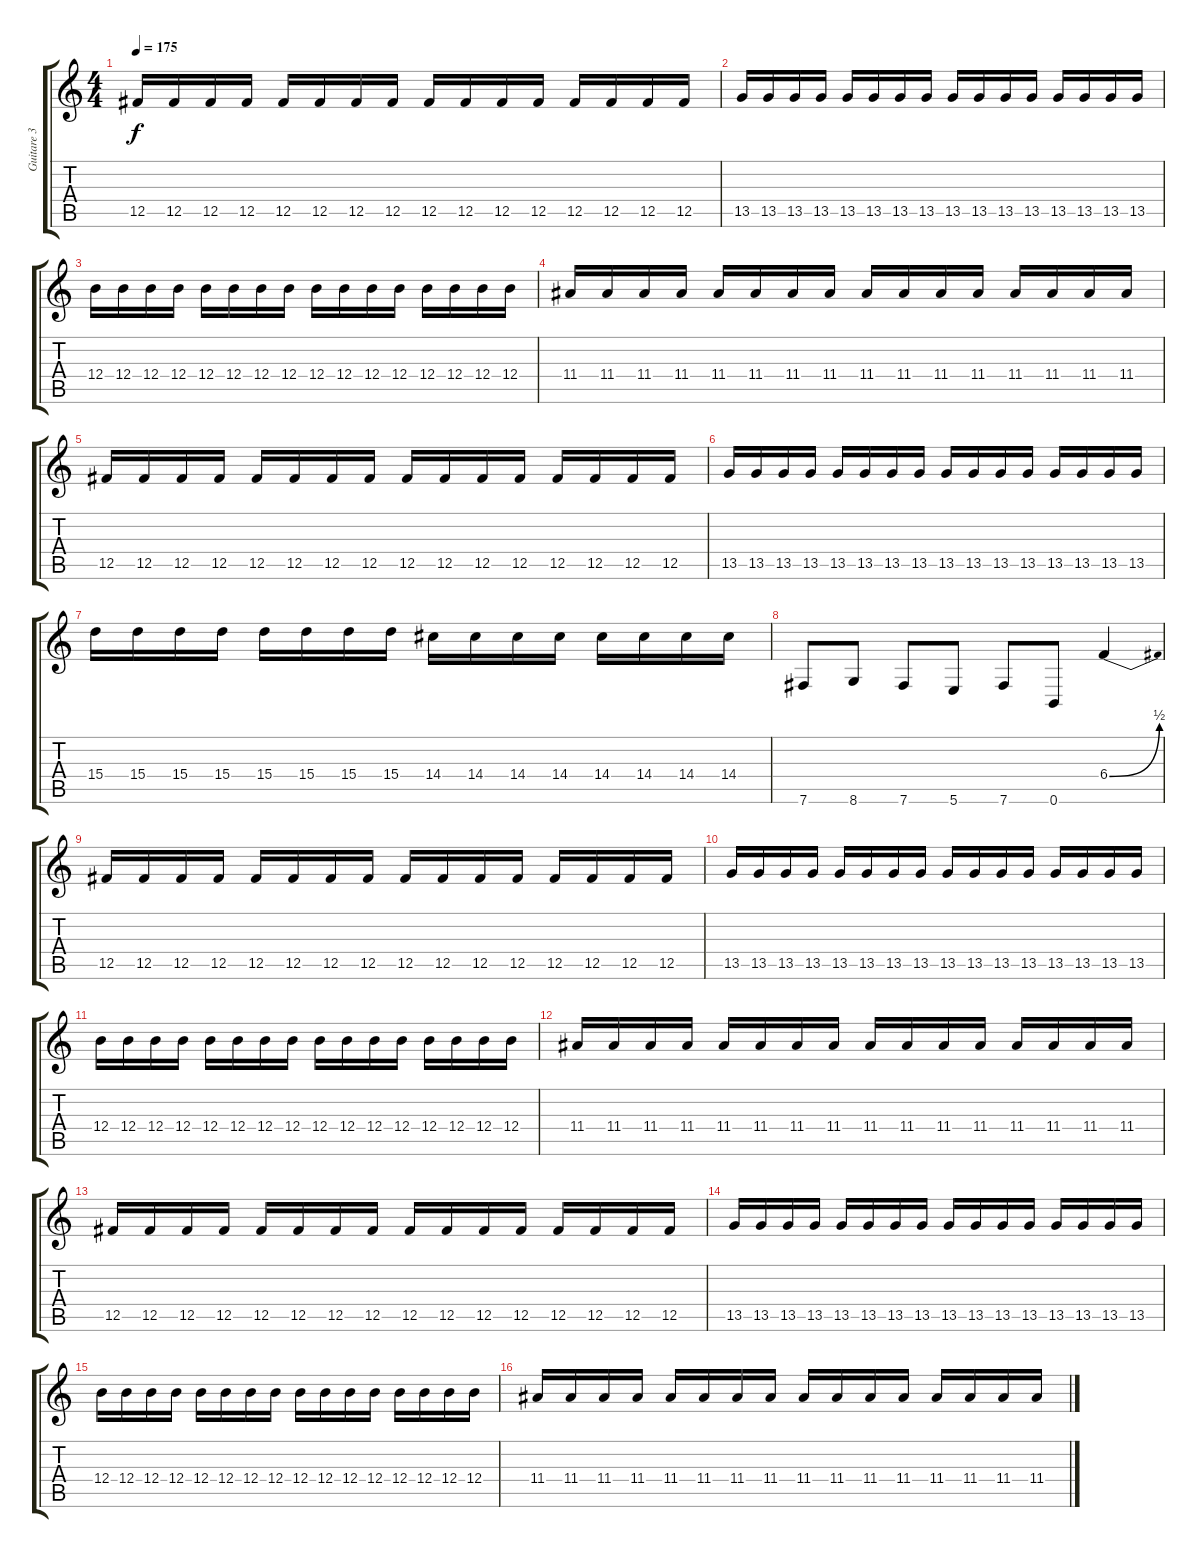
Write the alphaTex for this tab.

\track ("Guitare 3" "Guitare 3") {instrument distortionguitar}
\staff {score tabs}
\tuning (Db4 Ab3 E3 B2 Gb2 B1) {hide}
\ts (4 4)
\tempo 175
\clef g2
\ks c
12.5.16{dy f} 12.5.16 12.5.16 12.5.16 12.5.16 12.5.16 12.5.16 12.5.16 12.5.16 12.5.16 12.5.16 12.5.16 12.5.16 12.5.16 12.5.16 12.5.16 |
13.5.16 13.5.16 13.5.16 13.5.16 13.5.16 13.5.16 13.5.16 13.5.16 13.5.16 13.5.16 13.5.16 13.5.16 13.5.16 13.5.16 13.5.16 13.5.16 |
12.4.16 12.4.16 12.4.16 12.4.16 12.4.16 12.4.16 12.4.16 12.4.16 12.4.16 12.4.16 12.4.16 12.4.16 12.4.16 12.4.16 12.4.16 12.4.16 |
11.4.16 11.4.16 11.4.16 11.4.16 11.4.16 11.4.16 11.4.16 11.4.16 11.4.16 11.4.16 11.4.16 11.4.16 11.4.16 11.4.16 11.4.16 11.4.16 |
12.5.16 12.5.16 12.5.16 12.5.16 12.5.16 12.5.16 12.5.16 12.5.16 12.5.16 12.5.16 12.5.16 12.5.16 12.5.16 12.5.16 12.5.16 12.5.16 |
13.5.16 13.5.16 13.5.16 13.5.16 13.5.16 13.5.16 13.5.16 13.5.16 13.5.16 13.5.16 13.5.16 13.5.16 13.5.16 13.5.16 13.5.16 13.5.16 |
15.4.16 15.4.16 15.4.16 15.4.16 15.4.16 15.4.16 15.4.16 15.4.16 14.4.16 14.4.16 14.4.16 14.4.16 14.4.16 14.4.16 14.4.16 14.4.16 |
7.6.8 8.6.8 7.6.8 5.6.8 7.6.8 0.6.8 6.4{be (bend 0 0 60 2)}.4 |
12.5.16 12.5.16 12.5.16 12.5.16 12.5.16 12.5.16 12.5.16 12.5.16 12.5.16 12.5.16 12.5.16 12.5.16 12.5.16 12.5.16 12.5.16 12.5.16 |
13.5.16 13.5.16 13.5.16 13.5.16 13.5.16 13.5.16 13.5.16 13.5.16 13.5.16 13.5.16 13.5.16 13.5.16 13.5.16 13.5.16 13.5.16 13.5.16 |
12.4.16 12.4.16 12.4.16 12.4.16 12.4.16 12.4.16 12.4.16 12.4.16 12.4.16 12.4.16 12.4.16 12.4.16 12.4.16 12.4.16 12.4.16 12.4.16 |
11.4.16 11.4.16 11.4.16 11.4.16 11.4.16 11.4.16 11.4.16 11.4.16 11.4.16 11.4.16 11.4.16 11.4.16 11.4.16 11.4.16 11.4.16 11.4.16 |
12.5.16 12.5.16 12.5.16 12.5.16 12.5.16 12.5.16 12.5.16 12.5.16 12.5.16 12.5.16 12.5.16 12.5.16 12.5.16 12.5.16 12.5.16 12.5.16 |
13.5.16 13.5.16 13.5.16 13.5.16 13.5.16 13.5.16 13.5.16 13.5.16 13.5.16 13.5.16 13.5.16 13.5.16 13.5.16 13.5.16 13.5.16 13.5.16 |
12.4.16 12.4.16 12.4.16 12.4.16 12.4.16 12.4.16 12.4.16 12.4.16 12.4.16 12.4.16 12.4.16 12.4.16 12.4.16 12.4.16 12.4.16 12.4.16 |
11.4.16 11.4.16 11.4.16 11.4.16 11.4.16 11.4.16 11.4.16 11.4.16 11.4.16 11.4.16 11.4.16 11.4.16 11.4.16 11.4.16 11.4.16 11.4.16
